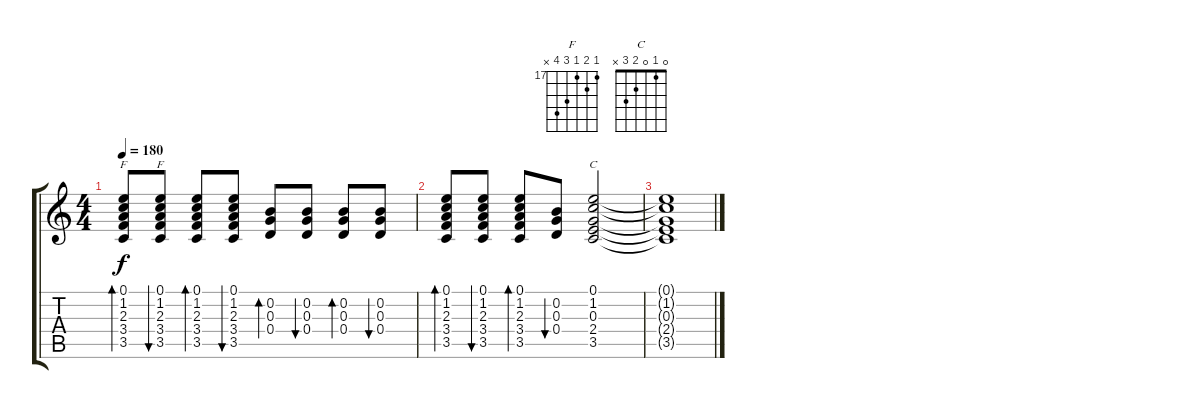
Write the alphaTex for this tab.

\track "" {instrument acousticguitarsteel}
\staff {score tabs}
\tuning (E4 B3 G3 D3 A2 E2) {hide}
\chord ("F" 1 1 2 3 3 1)
\chord ("F" 17 18 17 19 20 x) {firstfret 17}
\chord ("C" 0 1 0 2 3 x)
\ts (4 4)
\tempo 180
\clef g2
\ks c
(0.1 1.2 2.3 3.4 3.5).8{bd 30 ch "F" dy f} (0.1 1.2 2.3 3.4 3.5).8{bu 30 ch "F"} (0.1 1.2 2.3 3.4 3.5).8{bd 30} (0.1 1.2 2.3 3.4 3.5).8{bu 30} (0.2 0.3 0.4).8{bd 30} (0.2 0.3 0.4).8{bu 30} (0.2 0.3 0.4).8{bd 30} (0.2 0.3 0.4).8{bu 30} |
(0.1 1.2 2.3 3.4 3.5).8{bd 30} (0.1 1.2 2.3 3.4 3.5).8{bu 30} (0.1 1.2 2.3 3.4 3.5).8{bd 30} (0.2 0.3 0.4).8{bu 30} (0.1 1.2 0.3 2.4 3.5).2{ch "C"} |
(0.1{t} 1.2{t} 0.3{t} 2.4{t} 3.5{t}).1
